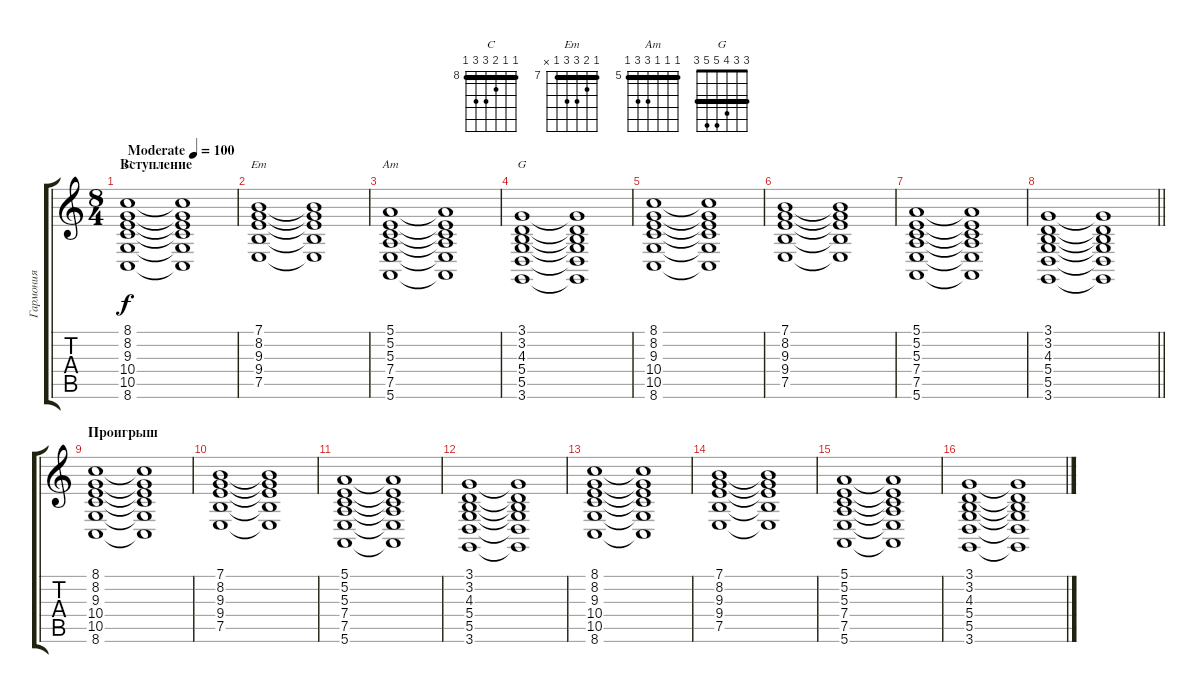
\track ("Гармония" "Гармония") {instrument orchestralharp}
\staff {score tabs}
\tuning (E4 B3 G3 D3 A2 E2) {hide}
\chord ("C" 8 8 9 10 10 8) {firstfret 8 barre 8}
\chord ("Em" 7 8 9 9 7 x) {firstfret 7 barre 7}
\chord ("Am" 5 5 5 7 7 5) {firstfret 5 barre 5}
\chord ("G" 3 3 4 5 5 3) {barre 3}
\ts (8 4)
\section ("" "Вступление")
\tempo (100 "Moderate")
\clef g2
\ks c
(8.1 8.2 9.3 10.4 10.5 8.6).1{ch "C" dy f instrument orchestralharp} (8.1{t} 8.2{t} 9.3{t} 10.4{t} 10.5{t} 8.6{t}).1 |
(7.1 8.2 9.3 9.4 7.5).1{ch "Em"} (7.1{t} 8.2{t} 9.3{t} 9.4{t} 7.5{t}).1 |
(5.1 5.2 5.3 7.4 7.5 5.6).1{ch "Am"} (5.1{t} 5.2{t} 5.3{t} 7.4{t} 7.5{t} 5.6{t}).1 |
(3.1 3.2 4.3 5.4 5.5 3.6).1{ch "G"} (3.1{t} 3.2{t} 4.3{t} 5.4{t} 5.5{t} 3.6{t}).1 |
(8.1 8.2 9.3 10.4 10.5 8.6).1 (8.1{t} 8.2{t} 9.3{t} 10.4{t} 10.5{t} 8.6{t}).1 |
(7.1 8.2 9.3 9.4 7.5).1 (7.1{t} 8.2{t} 9.3{t} 9.4{t} 7.5{t}).1 |
(5.1 5.2 5.3 7.4 7.5 5.6).1 (5.1{t} 5.2{t} 5.3{t} 7.4{t} 7.5{t} 5.6{t}).1 |
\barLineRight lightlight
(3.1 3.2 4.3 5.4 5.5 3.6).1 (3.1{t} 3.2{t} 4.3{t} 5.4{t} 5.5{t} 3.6{t}).1 |
\section ("" "Проигрыш")
(8.1 8.2 9.3 10.4 10.5 8.6).1 (8.1{t} 8.2{t} 9.3{t} 10.4{t} 10.5{t} 8.6{t}).1 |
(7.1 8.2 9.3 9.4 7.5).1 (7.1{t} 8.2{t} 9.3{t} 9.4{t} 7.5{t}).1 |
(5.1 5.2 5.3 7.4 7.5 5.6).1 (5.1{t} 5.2{t} 5.3{t} 7.4{t} 7.5{t} 5.6{t}).1 |
(3.1 3.2 4.3 5.4 5.5 3.6).1 (3.1{t} 3.2{t} 4.3{t} 5.4{t} 5.5{t} 3.6{t}).1 |
(8.1 8.2 9.3 10.4 10.5 8.6).1 (8.1{t} 8.2{t} 9.3{t} 10.4{t} 10.5{t} 8.6{t}).1 |
(7.1 8.2 9.3 9.4 7.5).1 (7.1{t} 8.2{t} 9.3{t} 9.4{t} 7.5{t}).1 |
(5.1 5.2 5.3 7.4 7.5 5.6).1 (5.1{t} 5.2{t} 5.3{t} 7.4{t} 7.5{t} 5.6{t}).1 |
(3.1 3.2 4.3 5.4 5.5 3.6).1 (3.1{t} 3.2{t} 4.3{t} 5.4{t} 5.5{t} 3.6{t}).1
